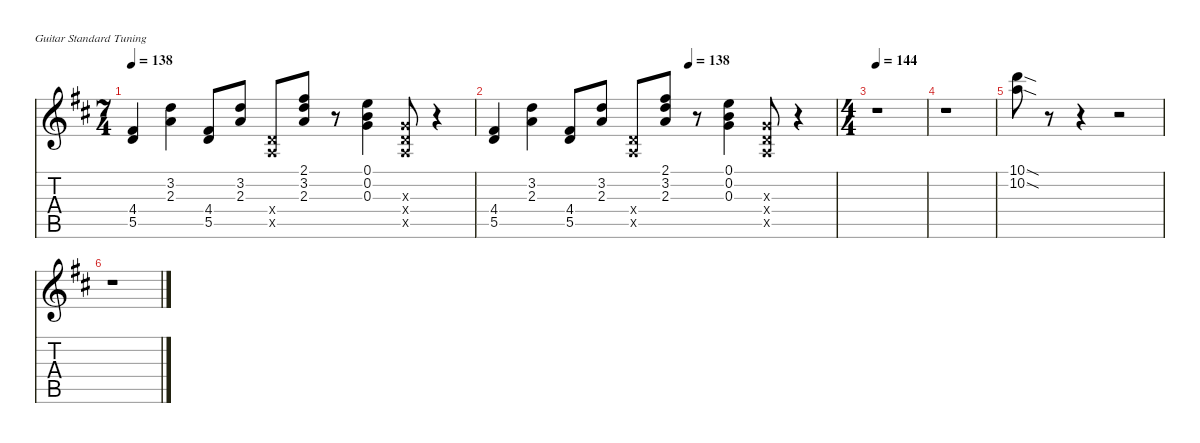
\defaultSystemsLayout 4
\hideDynamics
\bracketExtendMode nobrackets
\singleTrackTrackNamePolicy hidden
\multiTrackTrackNamePolicy hidden
\firstSystemTrackNameMode fullname
\firstSystemTrackNameOrientation horizontal
\otherSystemsTrackNameOrientation horizontal
\track ("Guitar" "jz.guit.") {instrument electricguitarjazz}
\staff {score tabs}
\tuning (E4 B3 G3 D3 A2 E2)
\ts (7 4)
\tempo 138
\clef g2
\ks d
(4.4{acc #} 5.5{acc forcenatural}).4{dy ff beam Up} (3.2{acc forcenatural} 2.3{acc forcenatural}).4{dy f beam Down} (4.4{acc #} 5.5{acc forcenatural}).8{dy ff beam Up} (3.2{acc forcenatural} 2.3{acc forcenatural}).8{dy f beam Up} (0.4{x acc forcenatural} 0.5{x acc forcenatural}).8{dy ff beam Up} (2.1{acc #} 3.2{acc forcenatural} 2.3{acc forcenatural}).8{dy mf beam Up} r.8{beam Up} (0.1{acc forcenatural} 0.2{acc forcenatural} 0.3{acc forcenatural}).4{beam Down} (0.3{x acc forcenatural} 0.4{x acc forcenatural} 0.5{x acc forcenatural}).8{dy ff beam Up} r.4{beam Up} |
\tempo (138 0.571429)
(4.4{acc #} 5.5{acc forcenatural}).4{beam Up} (3.2{acc forcenatural} 2.3{acc forcenatural}).4{dy f beam Down} (4.4{acc #} 5.5{acc forcenatural}).8{dy ff beam Up} (3.2{acc forcenatural} 2.3{acc forcenatural}).8{dy f beam Up} (0.4{x acc forcenatural} 0.5{x acc forcenatural}).8{dy ff beam Up} (2.1{acc #} 3.2{acc forcenatural} 2.3{acc forcenatural}).8{dy mf beam Up} r.8{beam Up} (0.1{acc forcenatural} 0.2{acc forcenatural} 0.3{acc forcenatural}).4{beam Down} (0.3{x acc forcenatural} 0.4{x acc forcenatural} 0.5{x acc forcenatural}).8{dy ff beam Up} r.4{beam Up} |
\ts (4 4)
\beaming (8 2 2 2 2)
\tempo 144
r.1{beam Down} |
r.1{beam Down} |
(10.1{sod acc forcenatural} 10.2{sod acc forcenatural}).8{dy mf beam Down} r.8{beam Down} r.4{beam Down} r.2{beam Down} |
r.1{beam Down}
